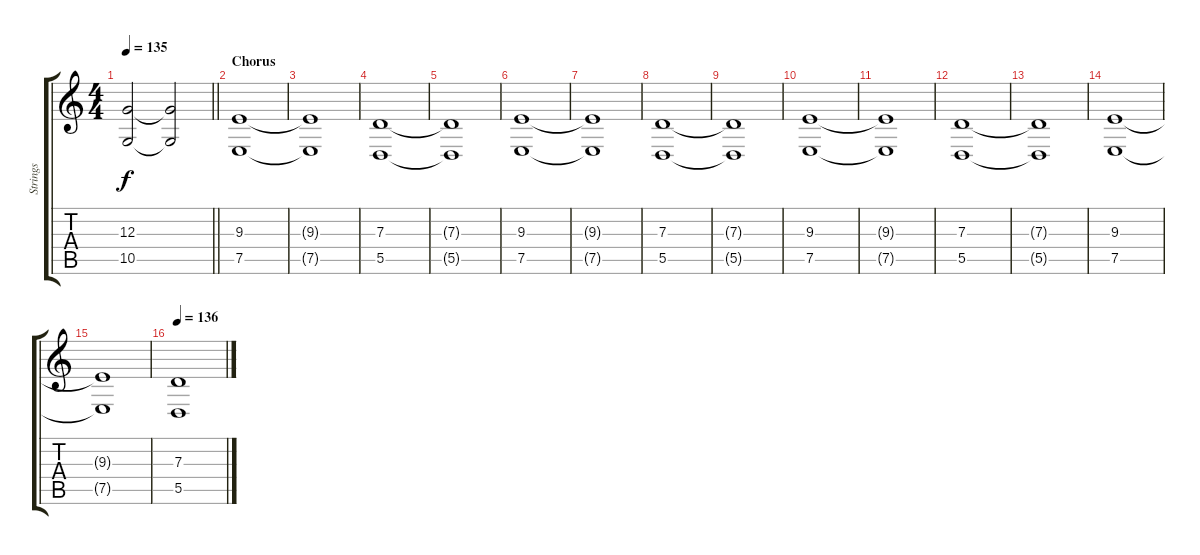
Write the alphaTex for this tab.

\track ("Strings" "Strings") {instrument stringensemble1}
\staff {score tabs}
\tuning (E4 B3 G3 D3 A2 E2) {hide}
\ts (4 4)
\tempo 135
\clef g2
\barLineRight lightlight
\ks c
(12.3{t} 10.5{t}).2{dy f} (12.3{t} 10.5{t}).2 |
\section ("" "Chorus")
(9.3 7.5).1 |
(9.3{t} 7.5{t}).1 |
(7.3 5.5).1 |
(7.3{t} 5.5{t}).1 |
(9.3 7.5).1 |
(9.3{t} 7.5{t}).1 |
(7.3 5.5).1 |
(7.3{t} 5.5{t}).1 |
(9.3 7.5).1 |
(9.3{t} 7.5{t}).1 |
(7.3 5.5).1 |
(7.3{t} 5.5{t}).1 |
(9.3 7.5).1 |
(9.3{t} 7.5{t}).1 |
\tempo 136
(7.3 5.5).1
